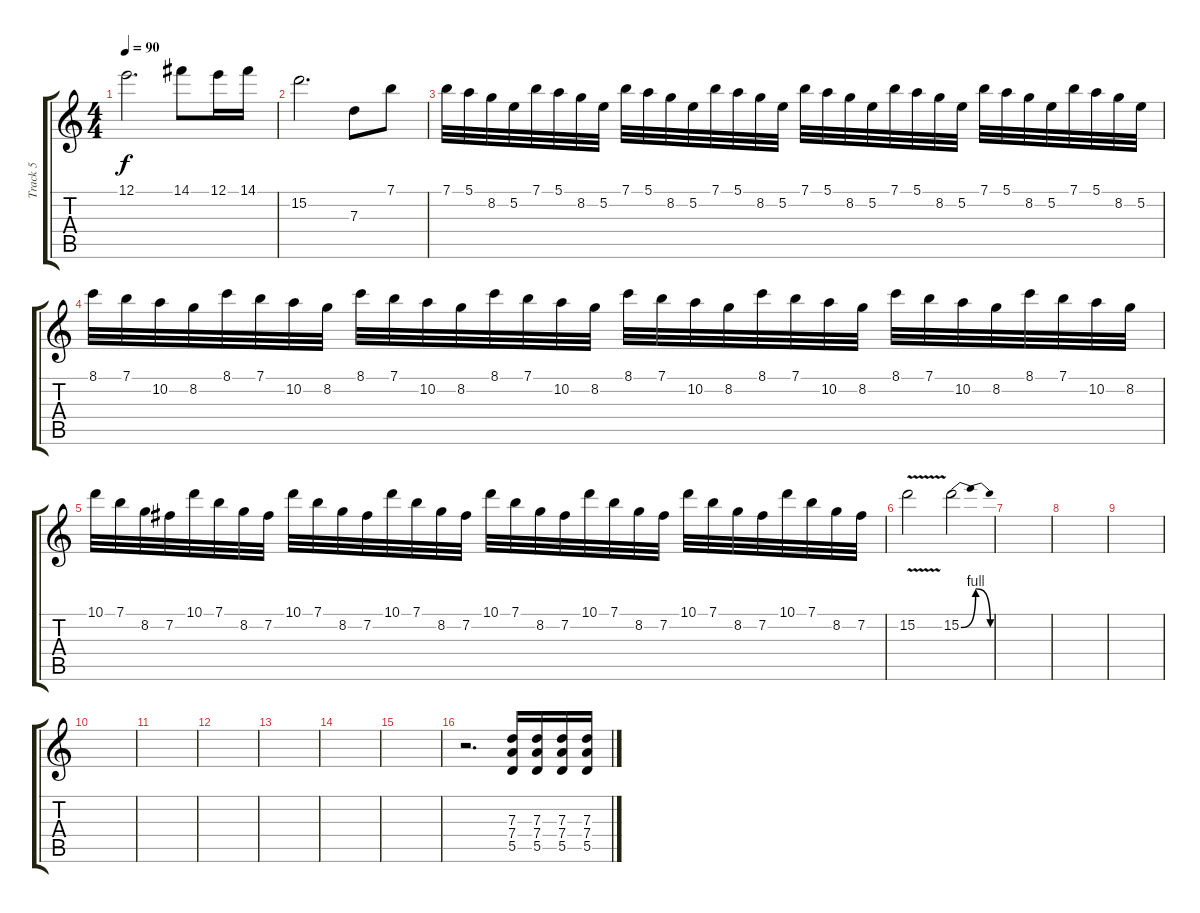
\track ("Track 5" "Track 5") {instrument overdrivenguitar}
\staff {score tabs}
\tuning (E4 B3 G3 D3 A2 E2) {hide}
\ts (4 4)
\tempo 90
\clef g2
\ks c
12.1.2{d dy f} 14.1.8 12.1.16 14.1.16 |
15.2.2{d} 7.3.8 7.1.8 |
7.1.32 5.1.32 8.2.32 5.2.32 7.1.32 5.1.32 8.2.32 5.2.32 7.1.32 5.1.32 8.2.32 5.2.32 7.1.32 5.1.32 8.2.32 5.2.32 7.1.32 5.1.32 8.2.32 5.2.32 7.1.32 5.1.32 8.2.32 5.2.32 7.1.32 5.1.32 8.2.32 5.2.32 7.1.32 5.1.32 8.2.32 5.2.32 |
8.1.32 7.1.32 10.2.32 8.2.32 8.1.32 7.1.32 10.2.32 8.2.32 8.1.32 7.1.32 10.2.32 8.2.32 8.1.32 7.1.32 10.2.32 8.2.32 8.1.32 7.1.32 10.2.32 8.2.32 8.1.32 7.1.32 10.2.32 8.2.32 8.1.32 7.1.32 10.2.32 8.2.32 8.1.32 7.1.32 10.2.32 8.2.32 |
10.1.32 7.1.32 8.2.32 7.2.32 10.1.32 7.1.32 8.2.32 7.2.32 10.1.32 7.1.32 8.2.32 7.2.32 10.1.32 7.1.32 8.2.32 7.2.32 10.1.32 7.1.32 8.2.32 7.2.32 10.1.32 7.1.32 8.2.32 7.2.32 10.1.32 7.1.32 8.2.32 7.2.32 10.1.32 7.1.32 8.2.32 7.2.32 |
15.2{v}.2 15.2{be (bendrelease 0 0 30 4 30 4 60 0)}.2 |
|
|
|
|
|
|
|
|
|
r.2{d} (7.3 7.4 5.5).16 (7.3 7.4 5.5).16 (7.3 7.4 5.5).16 (7.3 7.4 5.5).16
